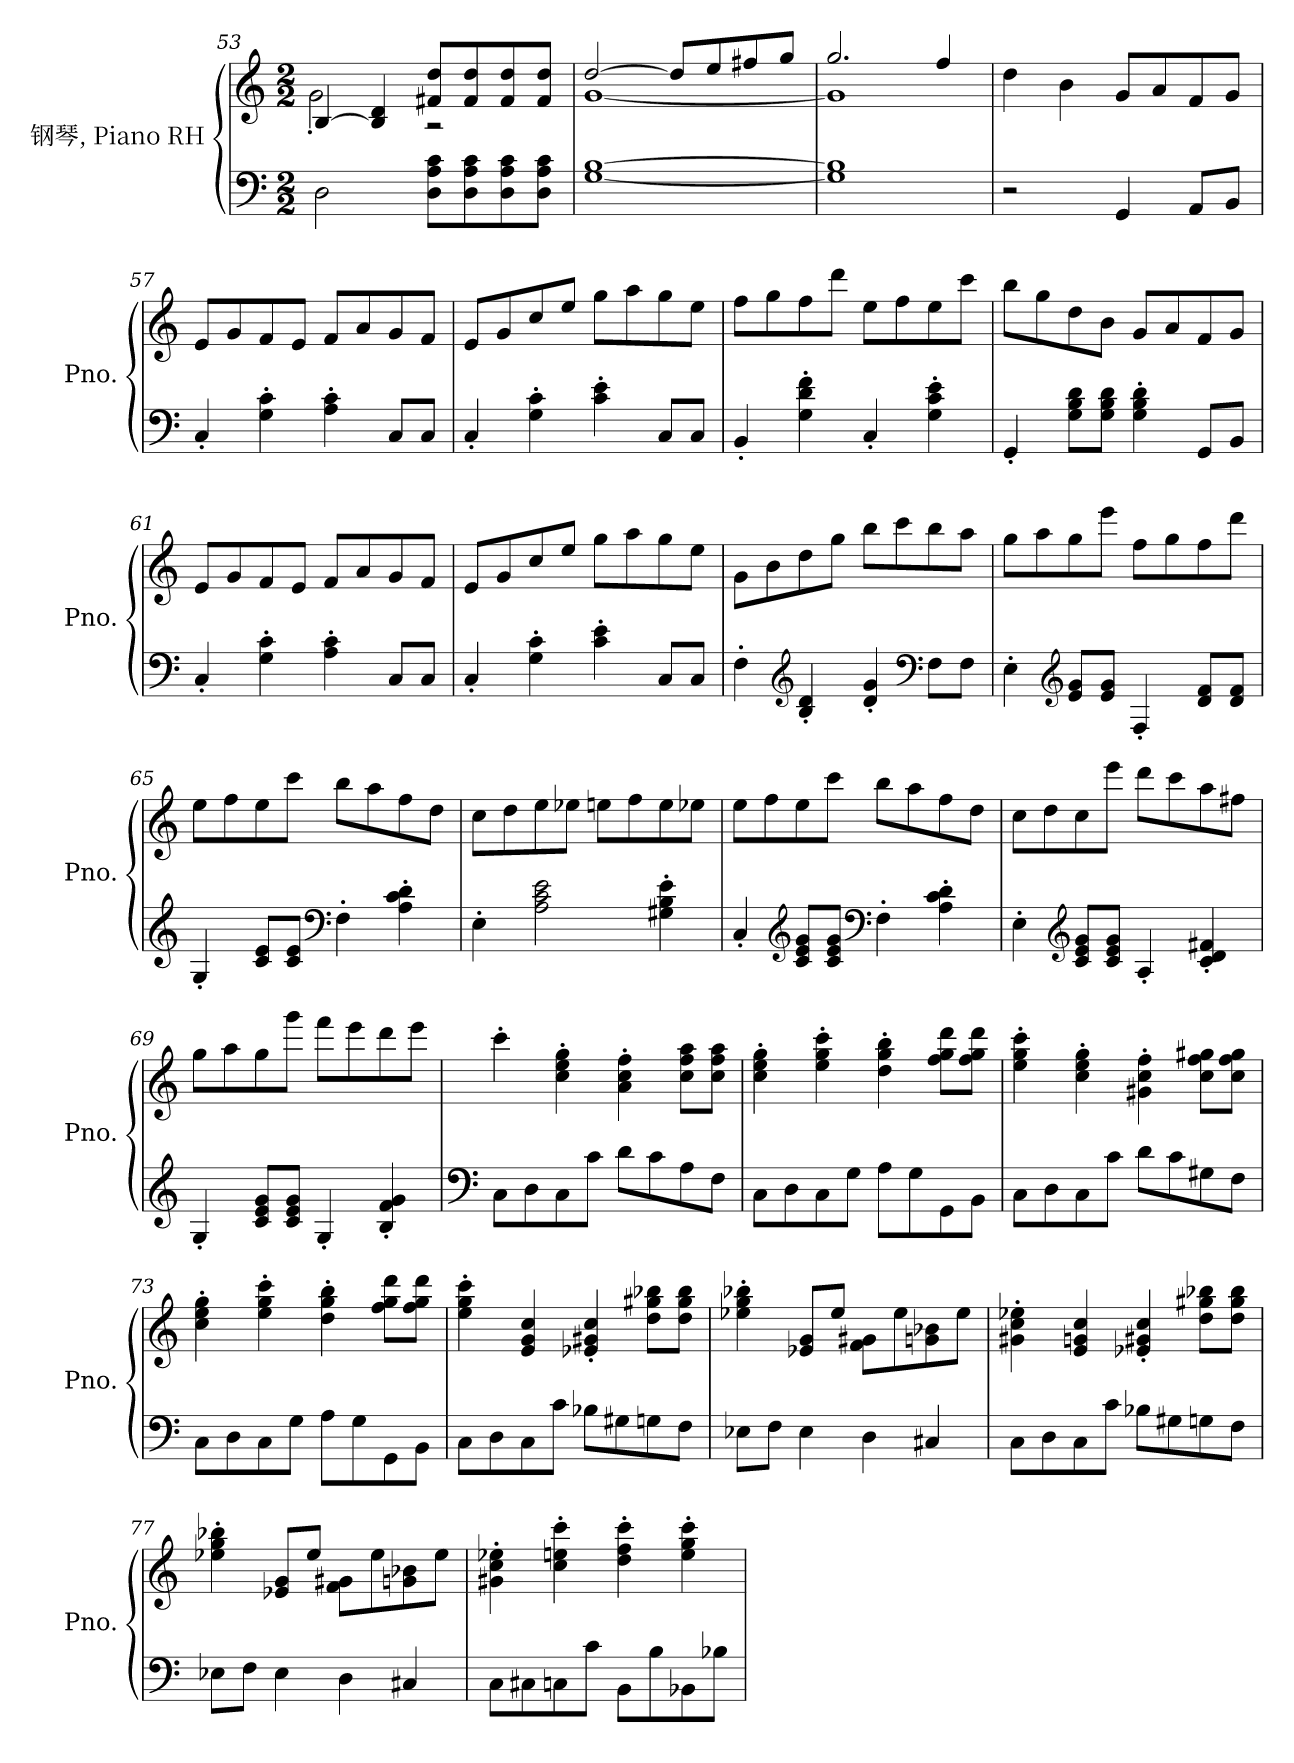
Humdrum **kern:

**kern	**kern
*part1	*part1
*staff2	*staff1
*I"钢琴, Piano RH	*
*I'Pno.	*
*clefF4	*clefG2
*k[]	*k[]
*M2/2	*M2/2
=53	=53
*	*^
2D\	[4B/	2g'\
.	4B/] 4d/	.
8D\ 8A\ 8c\L	8f#X/ 8dd/L	2r
8D\ 8A\ 8c\	8f#/ 8dd/	.
*	*MM153	*
8D\ 8A\ 8c\	8f#/ 8dd/	.
8D\ 8A\ 8c\J	8f#/ 8dd/J	.
=54	=54	=54
[1G [1B	[2dd/	[1g
.	8dd/L]	.
.	8ee/	.
.	8ff#X/	.
.	8gg/J	.
=55	=55	=55
1G] 1B]	2.gg/	1g]
*	*MM139	*
.	4ff/	.
*	*v	*v
!!LO:LB:g=z
=56	=56
2r	4dd\
.	4b\
4GG/	8g/L
.	8a/
8AA/L	8f/
8BB/J	8g/J
=57	=57
*	*MM69
4C'/	8e/L
*	*MM117
.	8g/
4G\' 4c\'	8f/
.	8e/J
4A\' 4c\'	8f/L
*	*MM154
.	8a/
8C/L	8g/
8C/J	8f/J
=58	=58
4C'/	8e/L
.	8g/
4G\' 4c\'	8cc/
.	8ee/J
4c\' 4e\'	8gg\L
.	8aa\
8C/L	8gg\
8C/J	8ee\J
=59	=59
4BB'/	8ff\L
*	*MM167
.	8gg\
4G\' 4d\' 4f\'	8ff\
*	*MM169
.	8ddd\J
*	*MM155
4C'/	8ee\L
*	*MM172
.	8ff\
4G\' 4c\' 4e\'	8ee\
.	8ccc\J
=60	=60
*	*MM169
4GG'/	8bb\L
.	8gg\
*	*MM166
8G\ 8B\ 8d\L	8dd\
8G\ 8B\ 8d\J	8b\J
4G\' 4B\' 4d\'	8g/L
.	8a/
8GG/L	8f/
*	*MM141
8BB/J	8g/J
!!LO:PB:g=z
=61	=61
4C'/	8e/L
.	8g/
4G\' 4c\'	8f/
.	8e/J
4A\' 4c\'	8f/L
.	8a/
8C/L	8g/
*	*MM156
8C/J	8f/J
=62	=62
4C'/	8e/L
.	8g/
4G\' 4c\'	8cc/
.	8ee/J
4c\' 4e\'	8gg\L
.	8aa\
8C/L	8gg\
8C/J	8ee\J
=63	=63
*	*MM139
4F'\	8g\L
.	8b\
*clefG2	*
4B/' 4d/'	8dd\
.	8gg\J
4d/' 4g/'	8bb\L
.	8ccc\
*clefF4	*
8F\L	8bb\
8F\J	8aa\J
=64	=64
*	*MM165
4E'\	8gg\L
*	*MM167
.	8aa\
*clefG2	*
8e/ 8g/L	8gg\
*	*MM169
8e/ 8g/J	8eee\J
*	*MM155
4F'/	8ff\L
*	*MM172
.	8gg\
8d/ 8f/L	8ff\
8d/ 8f/J	8ddd\J
!!LO:LB:g=z
=65	=65
4G'/	8ee\L
.	8ff\
8c/ 8e/L	8ee\
*	*MM166
8c/ 8e/J	8ccc\J
*clefF4	*
4F'\	8bb\L
.	8aa\
4A\' 4c\' 4d\'	8ff\
.	8dd\J
=66	=66
4E'\	8cc\L
.	8dd\
2A\ 2c\ 2e\	8ee\
.	8ee-X\J
.	8een\L
.	8ff\
4G#X\' 4B\' 4e\'	8ee\
.	8ee-X\J
=67	=67
4C'/	8ee\L
.	8ff\
*clefG2	*
8c/ 8e/ 8g/L	8ee\
8c/ 8e/ 8g/J	8ccc\J
*clefF4	*
4F'\	8bb\L
*	*MM165
.	8aa\
4A\' 4c\' 4d\'	8ff\
.	8dd\J
=68	=68
4E'\	8cc\L
.	8dd\
*clefG2	*
8c/ 8e/ 8g/L	8cc\
*	*MM170
8c/ 8e/ 8g/J	8eee\J
4A'/	8ddd\L
.	8ccc\
4c/' 4d/' 4f#X/'	8aa\
.	8ff#X\J
!!LO:LB:g=z
=69	=69
4G'/	8gg\L
*	*MM163
.	8aa\
8c/ 8e/ 8g/L	8gg\
8c/ 8e/ 8g/J	8ggg\J
4G'/	8fff\L
*	*MM141
.	8eee\
4B/' 4f/' 4g/'	8ddd\
.	8eee\J
=70	=70
*clefF4	*
8C\L	4ccc'\
8D\	.
8C\	4cc\' 4ee\' 4gg\'
8c\J	.
8d\L	4a\' 4cc\' 4ff\'
8c\	.
8A\	8cc\ 8ff\ 8aa\L
8F\J	8cc\ 8ff\ 8aa\J
=71	=71
8C\L	4cc\' 4ee\' 4gg\'
8D\	.
8C\	4ee\' 4gg\' 4ccc\'
8G\J	.
8A\L	4dd\' 4gg\' 4bb\'
8G\	.
8GG\	8ff\ 8gg\ 8ddd\L
8BB\J	8ff\ 8gg\ 8ddd\J
=72	=72
8C\L	4ee\' 4gg\' 4ccc\'
8D\	.
8C\	4cc\' 4ee\' 4gg\'
8c\J	.
8d\L	4g#X\' 4cc\' 4ff\'
8c\	.
8G#X\	8cc\ 8ff\ 8gg#X\L
8F\J	8cc\ 8ff\ 8gg#\J
!!LO:LB:g=z
=73	=73
8C\L	4cc\' 4ee\' 4gg\'
8D\	.
*	*MM175
8C\	4ee\' 4gg\' 4ccc\'
8G\J	.
8A\L	4dd\' 4gg\' 4bb\'
8G\	.
8GG\	8ff\ 8gg\ 8ddd\L
8BB\J	8ff\ 8gg\ 8ddd\J
=74	=74
8C\L	4ee\' 4gg\' 4ccc\'
8D\	.
8C\	4e/ 4g/ 4cc/
8c\J	.
8B-X\L	4e-X/' 4g#X/' 4cc/'
8G#X\	.
8Gn\	8dd\ 8gg#X\ 8bb-X\L
8F\J	8dd\ 8gg#\ 8bb-\J
=75	=75
8E-X\L	4ee-X\' 4gg\' 4bb-X\'
8F\J	.
4E-\	8e-X/ 8g/L
.	8ee-/J
4D\	8f\ 8g#X\L
.	8ee-\
4C#X/	8gn\ 8b-X\
.	8ee-\J
=76	=76
*	*MM170
8C\L	4g#X\' 4cc\' 4ee-X\'
8D\	.
8C\	4e/ 4gn/ 4cc/
8c\J	.
8B-X\L	4e-X/' 4g#X/' 4cc/'
8G#X\	.
8Gn\	8dd\ 8gg#X\ 8bb-X\L
8F\J	8dd\ 8gg#\ 8bb-\J
!!LO:LB:g=z
=77	=77
8E-X\L	4ee-X\' 4gg\' 4bb-X\'
8F\J	.
*	*MM169
4E-\	8e-X/ 8g/L
.	8ee-/J
4D\	8f\ 8g#X\L
.	8ee-\
4C#X/	8gn\ 8b-X\
.	8ee-\J
=78	=78
8C\L	4g#X\' 4cc\' 4ee-X\'
8C#X\	.
8Cn\	4cc\' 4een\' 4ccc\'
8c\J	.
8BB\L	4dd\' 4ff\' 4ccc\'
8B\	.
8BB-X\	4ee\' 4gg\' 4ccc\'
8B-X\J	.
=	=
*-	*-
